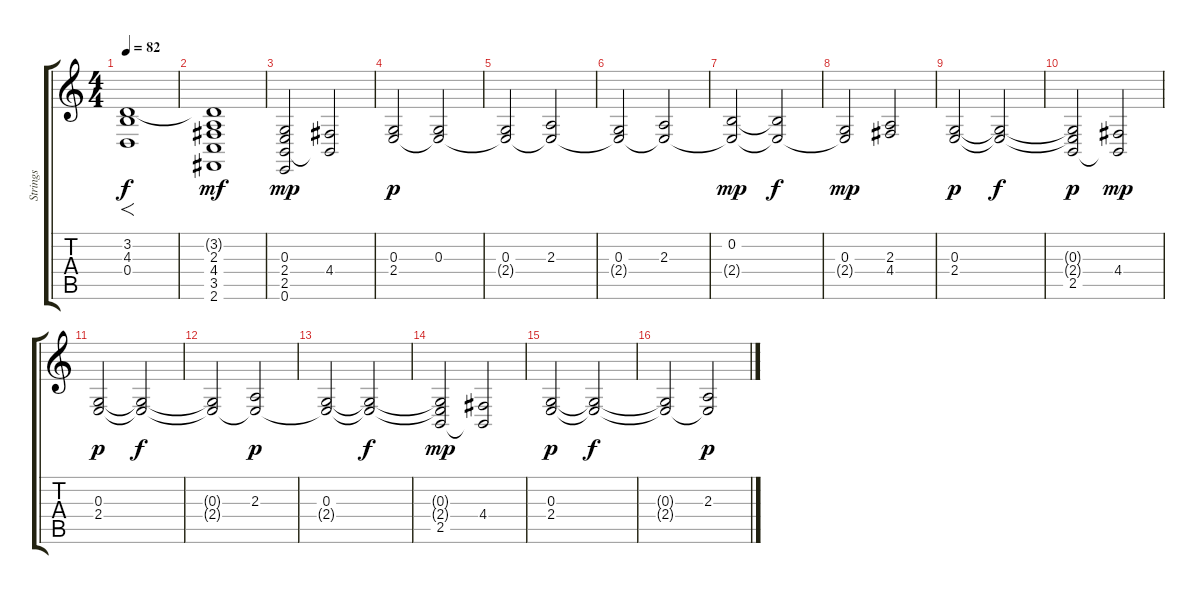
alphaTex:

\track ("Strings" "Strings") {instrument stringensemble1}
\staff {score tabs}
\tuning (E4 B3 G3 D3 A2 E2) {hide}
\ts (4 4)
\tempo 82
\clef g2
\ks c
(3.2 4.3 0.4).1{f dy f instrument stringensemble1} |
(3.2{t} 2.3 4.4 3.5 2.6).1{dy mf} |
(0.3 2.4 2.5 0.6).2{dy mp} (4.4 2.5{t}).2 |
(0.3 2.4).2{dy p} (0.3 2.4{t}).2 |
(0.3 2.4{t}).2 (2.3 2.4{t}).2 |
(0.3 2.4{t}).2 (2.3 2.4{t}).2 |
(0.2 2.4{t}).2{dy mp} (0.2{t} 2.4{t}).2{dy f} |
(0.3 2.4{t}).2{dy mp} (2.3 4.4).2 |
(0.3 2.4).2{dy p} (0.3{t} 2.4{t}).2{dy f} |
(0.3{t} 2.4{t} 2.5).2{dy p} (4.4 2.5{t}).2{dy mp} |
(0.3 2.4).2{dy p} (0.3{t} 2.4{t}).2{dy f} |
(0.3{t} 2.4{t}).2 (2.3 2.4{t}).2{dy p} |
(0.3 2.4{t}).2 (0.3{t} 2.4{t}).2{dy f} |
(0.3{t} 2.4{t} 2.5).2{dy mp} (4.4 2.5{t}).2 |
(0.3 2.4).2{dy p} (0.3{t} 2.4{t}).2{dy f} |
(0.3{t} 2.4{t}).2 (2.3 2.4{t}).2{dy p}
